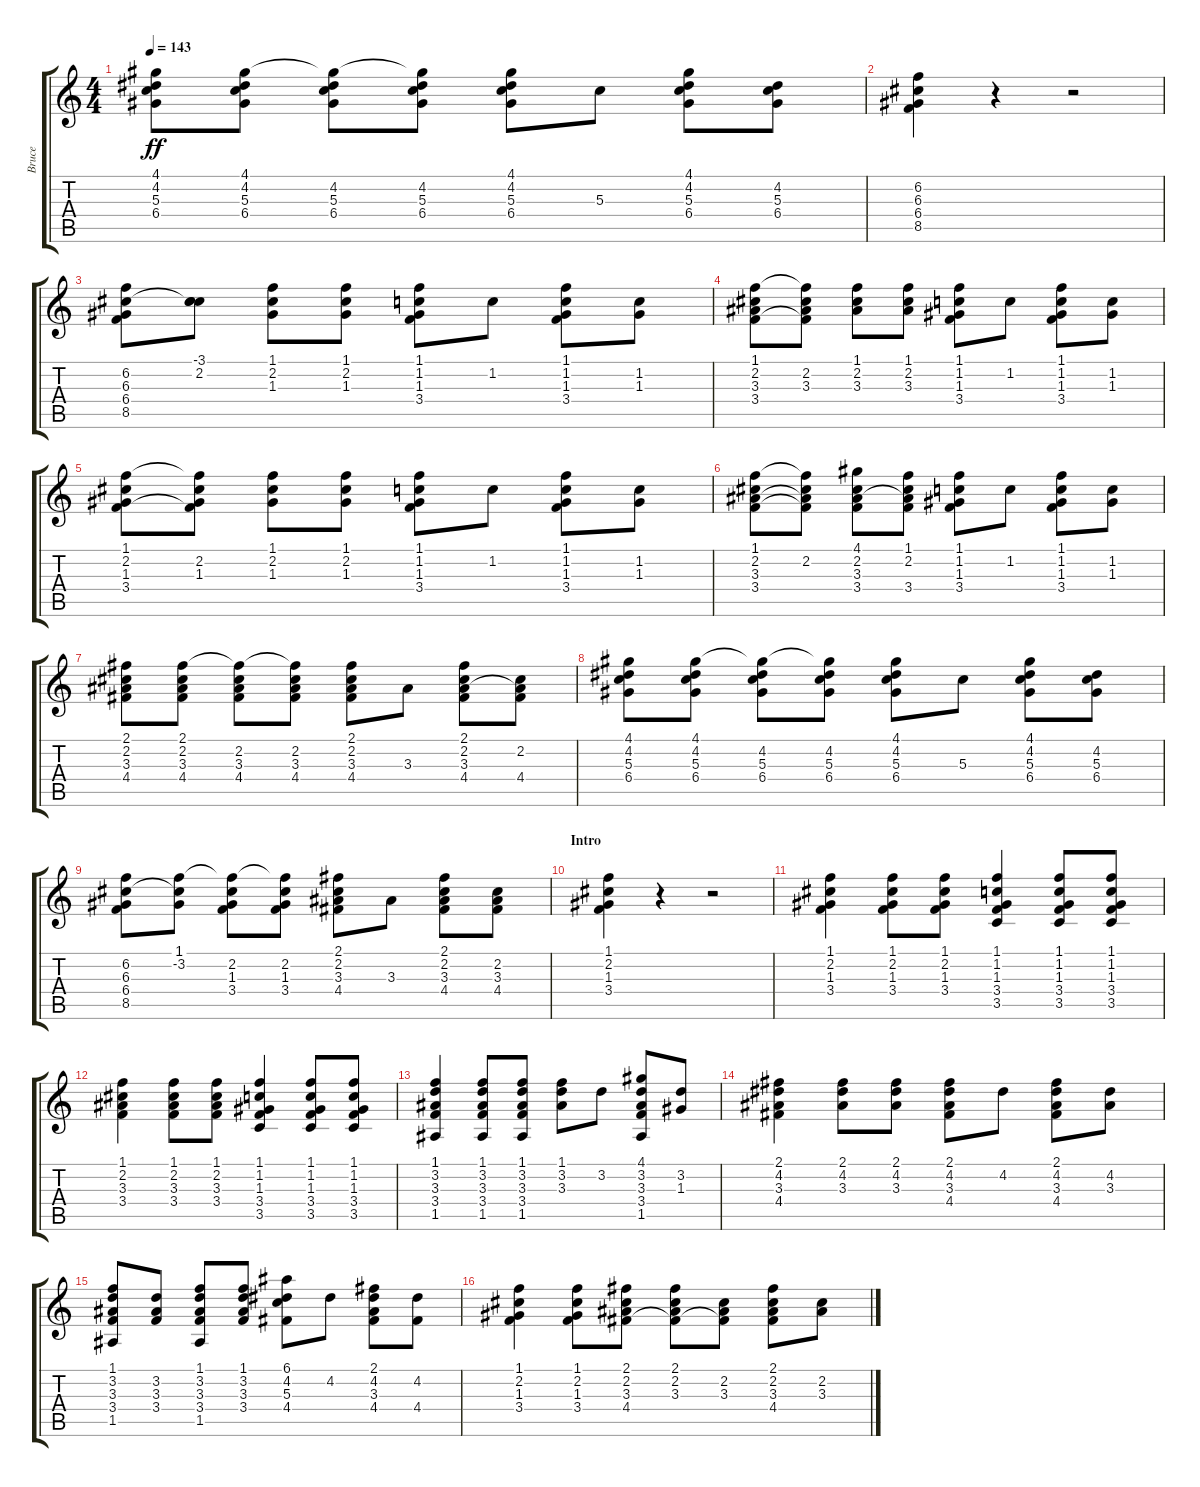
\track ("Bruce" "Bruce") {instrument acousticguitarsteel}
\staff {score tabs}
\tuning (E4 B3 G3 D3 A2 E2) {hide}
\ts (4 4)
\tempo 143
\clef g2
\ks c
(4.1 4.2 5.3 6.4).8{dy ff} (4.1 4.2 5.3 6.4).8 (4.1{t} 4.2 5.3 6.4).8 (4.1{t} 4.2 5.3 6.4).8 (4.1 4.2 5.3 6.4).8 5.3.8 (4.1 4.2 5.3 6.4).8 (4.2 5.3 6.4).8 |
(6.2 6.3 6.4 8.5).4 r.4 r.2 |
(6.2 6.3 6.4 8.5).8 (-3.1 2.2 6.3{t}).8 (1.1 2.2 1.3).8 (1.1 2.2 1.3).8 (1.1 1.2 1.3 3.4).8 1.2.8 (1.1 1.2 1.3 3.4).8 (1.2 1.3).8 |
(1.1 2.2 3.3 3.4).8 (1.1{t} 2.2 3.3 3.4{t}).8 (1.1 2.2 3.3).8 (1.1 2.2 3.3).8 (1.1 1.2 1.3 3.4).8 1.2.8 (1.1 1.2 1.3 3.4).8 (1.2 1.3).8 |
(1.1 2.2 1.3 3.4).8 (1.1{t} 2.2 1.3 3.4{t}).8 (1.1 2.2 1.3).8 (1.1 2.2 1.3).8 (1.1 1.2 1.3 3.4).8 1.2.8 (1.1 1.2 1.3 3.4).8 (1.2 1.3).8 |
(1.1 2.2 3.3 3.4).8 (1.1{t} 2.2 3.3{t} 3.4{t}).8 (4.1 2.2 3.3 3.4).8 (1.1 2.2 3.3{t} 3.4).8 (1.1 1.2 1.3 3.4).8 1.2.8 (1.1 1.2 1.3 3.4).8 (1.2 1.3).8 |
(2.1 2.2 3.3 4.4).8 (2.1 2.2 3.3 4.4).8 (2.1{t} 2.2 3.3 4.4).8 (2.1{t} 2.2 3.3 4.4).8 (2.1 2.2 3.3 4.4).8 3.3.8 (2.1 2.2 3.3 4.4).8 (2.2 3.3{t} 4.4).8 |
(4.1 4.2 5.3 6.4).8 (4.1 4.2 5.3 6.4).8 (4.1{t} 4.2 5.3 6.4).8 (4.1{t} 4.2 5.3 6.4).8 (4.1 4.2 5.3 6.4).8 5.3.8 (4.1 4.2 5.3 6.4).8 (4.2 5.3 6.4).8 |
(6.2 6.3 6.4 8.5).8 (1.1 -3.2 6.3{t}).8 (1.1{t} 2.2 1.3 3.4).8 (1.1{t} 2.2 1.3 3.4).8 (2.1 2.2 3.3 4.4).8 3.3.8 (2.1 2.2 3.3 4.4).8 (2.2 3.3 4.4).8 |
\section ("" "Intro")
(1.1 2.2 1.3 3.4).4 r.4 r.2 |
(1.1 2.2 1.3 3.4).4 (1.1 2.2 1.3 3.4).8 (1.1 2.2 1.3 3.4).8 (1.1 1.2 1.3 3.4 3.5).4 (1.1 1.2 1.3 3.4 3.5).8 (1.1 1.2 1.3 3.4 3.5).8 |
(1.1 2.2 3.3 3.4).4 (1.1 2.2 3.3 3.4).8 (1.1 2.2 3.3 3.4).8 (1.1 1.2 1.3 3.4 3.5).4 (1.1 1.2 1.3 3.4 3.5).8 (1.1 1.2 1.3 3.4 3.5).8 |
(1.1 3.2 3.3 3.4 1.5).4 (1.1 3.2 3.3 3.4 1.5).8 (1.1 3.2 3.3 3.4 1.5).8 (1.1 3.2 3.3).8 3.2.8 (4.1 3.2 3.3 3.4 1.5).8 (3.2 1.3).8 |
(2.1 4.2 3.3 4.4).4 (2.1 4.2 3.3).8 (2.1 4.2 3.3).8 (2.1 4.2 3.3 4.4).8 4.2.8 (2.1 4.2 3.3 4.4).8 (4.2 3.3).8 |
(1.1 3.2 3.3 3.4 1.5).8 (3.2 3.3 3.4).8 (1.1 3.2 3.3 3.4 1.5).8 (1.1 3.2 3.3 3.4).8 (6.1 4.2 5.3 4.4).8 4.2.8 (2.1 4.2 3.3 4.4).8 (4.2 4.4).8 |
(1.1 2.2 1.3 3.4).4 (1.1 2.2 1.3 3.4).8 (2.1 2.2 3.3 4.4).8 (2.1 2.2 3.3 4.4{t}).8 (2.2 3.3 4.4{t}).8 (2.1 2.2 3.3 4.4).8 (2.2 3.3).8
